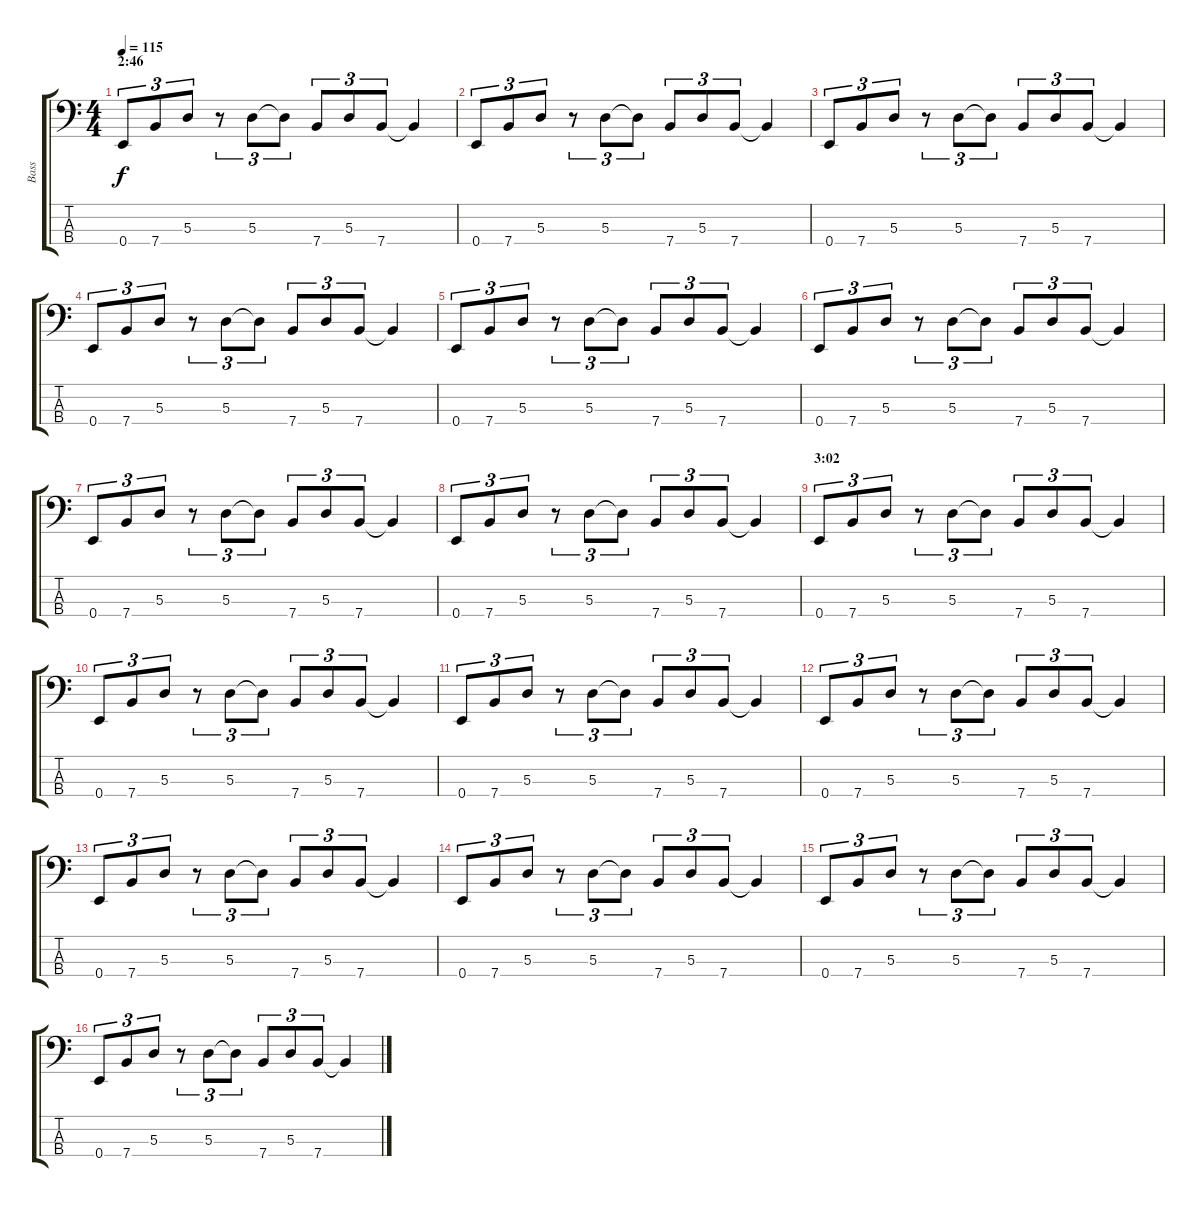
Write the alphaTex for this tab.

\track ("Bass" "Bass") {instrument electricbasspick}
\staff {score tabs}
\tuning (G2 D2 A1 E1) {hide}
\ts (4 4)
\section ("" "2:46")
\tempo 115
\clef f4
\ks c
0.4.8{tu (3 2) dy f} 7.4.8{tu (3 2)} 5.3.8{tu (3 2)} r.8{tu (3 2)} 5.3.8{tu (3 2)} 5.3{t}.8{tu (3 2)} 7.4.8{tu (3 2)} 5.3.8{tu (3 2)} 7.4.8{tu (3 2)} 7.4{t}.4 |
0.4.8{tu (3 2)} 7.4.8{tu (3 2)} 5.3.8{tu (3 2)} r.8{tu (3 2)} 5.3.8{tu (3 2)} 5.3{t}.8{tu (3 2)} 7.4.8{tu (3 2)} 5.3.8{tu (3 2)} 7.4.8{tu (3 2)} 7.4{t}.4 |
0.4.8{tu (3 2)} 7.4.8{tu (3 2)} 5.3.8{tu (3 2)} r.8{tu (3 2)} 5.3.8{tu (3 2)} 5.3{t}.8{tu (3 2)} 7.4.8{tu (3 2)} 5.3.8{tu (3 2)} 7.4.8{tu (3 2)} 7.4{t}.4 |
0.4.8{tu (3 2)} 7.4.8{tu (3 2)} 5.3.8{tu (3 2)} r.8{tu (3 2)} 5.3.8{tu (3 2)} 5.3{t}.8{tu (3 2)} 7.4.8{tu (3 2)} 5.3.8{tu (3 2)} 7.4.8{tu (3 2)} 7.4{t}.4 |
0.4.8{tu (3 2)} 7.4.8{tu (3 2)} 5.3.8{tu (3 2)} r.8{tu (3 2)} 5.3.8{tu (3 2)} 5.3{t}.8{tu (3 2)} 7.4.8{tu (3 2)} 5.3.8{tu (3 2)} 7.4.8{tu (3 2)} 7.4{t}.4 |
0.4.8{tu (3 2)} 7.4.8{tu (3 2)} 5.3.8{tu (3 2)} r.8{tu (3 2)} 5.3.8{tu (3 2)} 5.3{t}.8{tu (3 2)} 7.4.8{tu (3 2)} 5.3.8{tu (3 2)} 7.4.8{tu (3 2)} 7.4{t}.4 |
0.4.8{tu (3 2)} 7.4.8{tu (3 2)} 5.3.8{tu (3 2)} r.8{tu (3 2)} 5.3.8{tu (3 2)} 5.3{t}.8{tu (3 2)} 7.4.8{tu (3 2)} 5.3.8{tu (3 2)} 7.4.8{tu (3 2)} 7.4{t}.4 |
0.4.8{tu (3 2)} 7.4.8{tu (3 2)} 5.3.8{tu (3 2)} r.8{tu (3 2)} 5.3.8{tu (3 2)} 5.3{t}.8{tu (3 2)} 7.4.8{tu (3 2)} 5.3.8{tu (3 2)} 7.4.8{tu (3 2)} 7.4{t}.4 |
\section ("" "3:02")
0.4.8{tu (3 2)} 7.4.8{tu (3 2)} 5.3.8{tu (3 2)} r.8{tu (3 2)} 5.3.8{tu (3 2)} 5.3{t}.8{tu (3 2)} 7.4.8{tu (3 2)} 5.3.8{tu (3 2)} 7.4.8{tu (3 2)} 7.4{t}.4 |
0.4.8{tu (3 2)} 7.4.8{tu (3 2)} 5.3.8{tu (3 2)} r.8{tu (3 2)} 5.3.8{tu (3 2)} 5.3{t}.8{tu (3 2)} 7.4.8{tu (3 2)} 5.3.8{tu (3 2)} 7.4.8{tu (3 2)} 7.4{t}.4 |
0.4.8{tu (3 2)} 7.4.8{tu (3 2)} 5.3.8{tu (3 2)} r.8{tu (3 2)} 5.3.8{tu (3 2)} 5.3{t}.8{tu (3 2)} 7.4.8{tu (3 2)} 5.3.8{tu (3 2)} 7.4.8{tu (3 2)} 7.4{t}.4 |
0.4.8{tu (3 2)} 7.4.8{tu (3 2)} 5.3.8{tu (3 2)} r.8{tu (3 2)} 5.3.8{tu (3 2)} 5.3{t}.8{tu (3 2)} 7.4.8{tu (3 2)} 5.3.8{tu (3 2)} 7.4.8{tu (3 2)} 7.4{t}.4 |
0.4.8{tu (3 2)} 7.4.8{tu (3 2)} 5.3.8{tu (3 2)} r.8{tu (3 2)} 5.3.8{tu (3 2)} 5.3{t}.8{tu (3 2)} 7.4.8{tu (3 2)} 5.3.8{tu (3 2)} 7.4.8{tu (3 2)} 7.4{t}.4 |
0.4.8{tu (3 2)} 7.4.8{tu (3 2)} 5.3.8{tu (3 2)} r.8{tu (3 2)} 5.3.8{tu (3 2)} 5.3{t}.8{tu (3 2)} 7.4.8{tu (3 2)} 5.3.8{tu (3 2)} 7.4.8{tu (3 2)} 7.4{t}.4 |
0.4.8{tu (3 2)} 7.4.8{tu (3 2)} 5.3.8{tu (3 2)} r.8{tu (3 2)} 5.3.8{tu (3 2)} 5.3{t}.8{tu (3 2)} 7.4.8{tu (3 2)} 5.3.8{tu (3 2)} 7.4.8{tu (3 2)} 7.4{t}.4 |
0.4.8{tu (3 2)} 7.4.8{tu (3 2)} 5.3.8{tu (3 2)} r.8{tu (3 2)} 5.3.8{tu (3 2)} 5.3{t}.8{tu (3 2)} 7.4.8{tu (3 2)} 5.3.8{tu (3 2)} 7.4.8{tu (3 2)} 7.4{t}.4
